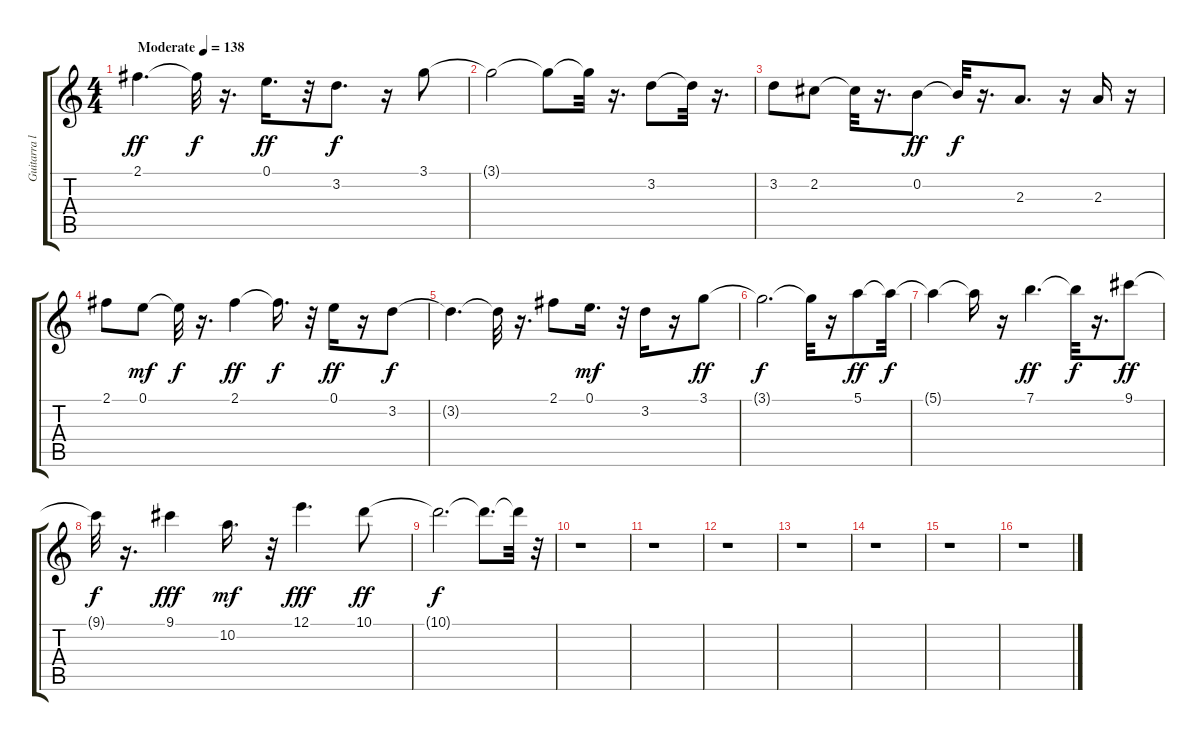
\track ("Guitarra lider" "Guitarra l") {instrument distortionguitar}
\staff {score tabs}
\tuning (E4 B3 G3 D3 A2 E2) {hide}
\ts (4 4)
\tempo (138 "Moderate")
\clef g2
\ks c
2.1.4{d dy ff instrument distortionguitar} 2.1{t}.32{dy f} r.16{d} 0.1.16{d dy ff} r.32 3.2.8{d dy f} r.16 3.1.8 |
3.1{t}.2 3.1{t}.8 3.1{t}.32 r.16{d} 3.2.8 3.2{t}.32 r.16{d} |
3.2.8 2.2.8 2.2{t}.32 r.16{d} 0.2.8{dy ff} 0.2{t}.32{dy f} r.16{d} 2.3.8{d} r.16 2.3.16 r.16 |
2.1.8 0.1.8{dy mf} 0.1{t}.32{dy f} r.16{d} 2.1.4{dy ff} 2.1{t}.16{d dy f} r.32 0.1.16{dy ff} r.16 3.2.8{dy f} |
3.2{t}.4{d} 3.2{t}.32 r.16{d} 2.1.8 0.1.16{d dy mf} r.32 3.2.16 r.16 3.1.8{dy ff} |
3.1{t}.2{d dy f} 3.1{t}.32 r.16 5.1.8{dy ff} 5.1{t}.32{dy f} |
5.1{t}.4 5.1{t}.16 r.16 7.1.4{d dy ff} 7.1{t}.32{dy f} r.16{d} 9.1.8{dy ff} |
9.1{t}.32{dy f} r.16{d} 9.1.4{dy fff} 10.2.16{d dy mf} r.32 12.1.4{d dy fff} 10.1.8{dy ff} |
10.1{t}.2{d dy f} 10.1{t}.8{d} 10.1{t}.32 r.32 |
r.1 |
r.1 |
r.1 |
r.1 |
r.1 |
r.1 |
r.1
